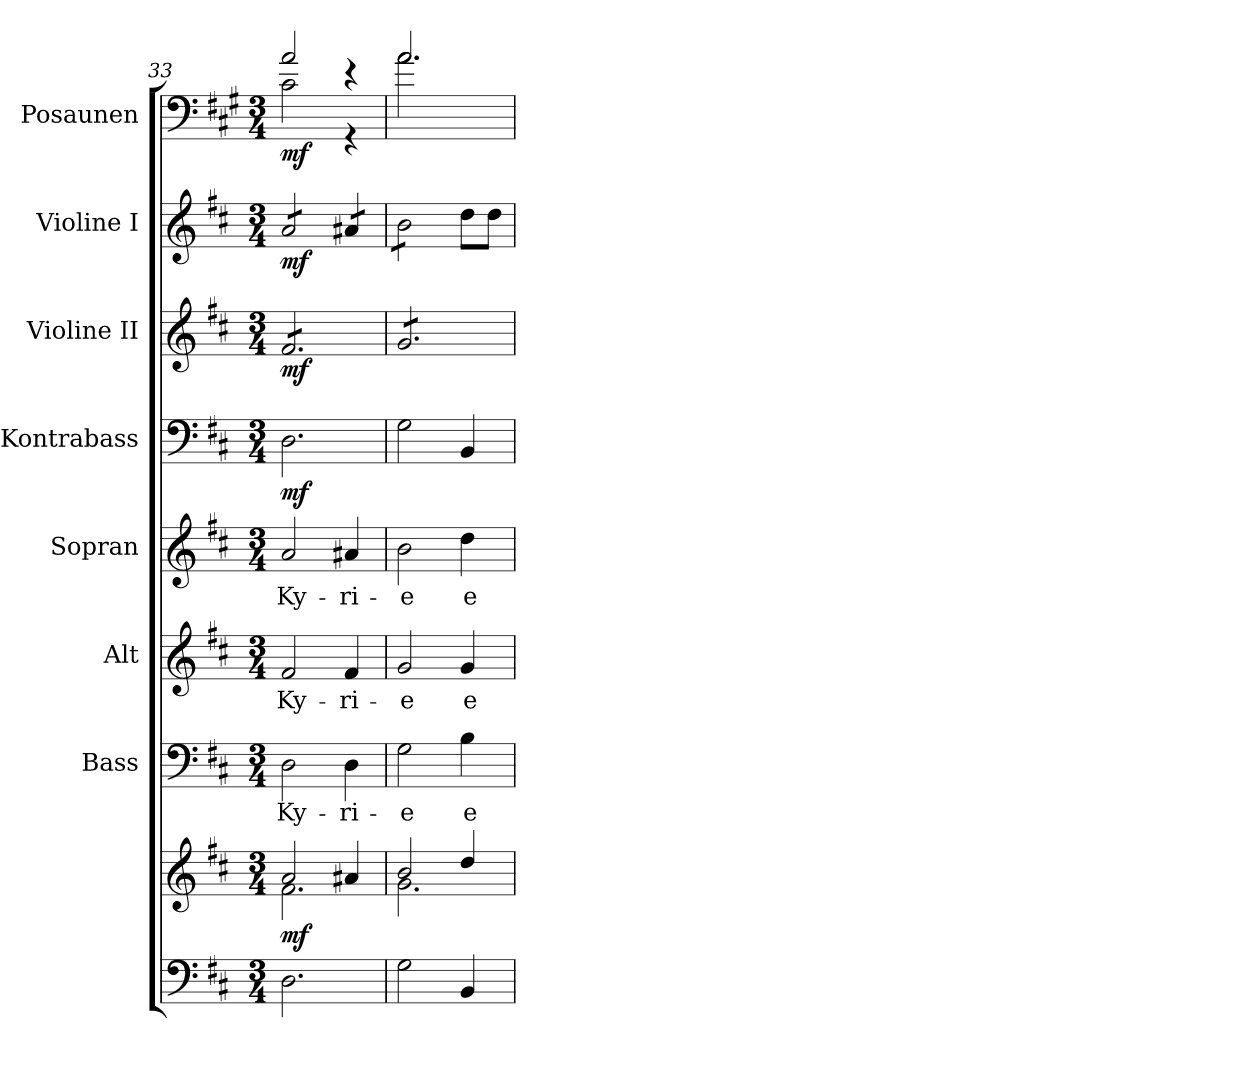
**kern	**kern	**dynam	**kern	**text	**kern	**text	**kern	**text	**kern	**dynam	**kern	**dynam	**kern	**dynam	**kern	**dynam
*part8	*part8	*part8	*part7	*part7	*part6	*part6	*part5	*part5	*part4	*part4	*part3	*part3	*part2	*part2	*part1	*part1
*staff9	*staff8	*staff8/9	*staff7	*staff7	*staff6	*staff6	*staff5	*staff5	*staff4	*staff4	*staff3	*staff3	*staff2	*staff2	*staff1	*staff1
*	*	*	*I"Bass	*	*I"Alt	*	*I"Sopran	*	*I"Kontrabass	*	*I"Violine II	*	*I"Violine I	*	*I"Posaunen	*
*	*	*	*I'B.	*	*I'A.	*	*I'S.	*	*I'Kb.	*	*I'Vl. II	*	*I'Vl. I	*	*I'Pos.	*
*clefF4	*clefG2	*	*clefF4	*	*clefG2	*	*clefG2	*	*clefF4	*	*clefG2	*	*clefG2	*	*clefF4	*
*	*	*	*	*	*	*	*	*	*ITrd7c12	*	*	*	*	*	*ITrd4c7	*
*k[f#c#]	*k[f#c#]	*	*k[f#c#]	*	*k[f#c#]	*	*k[f#c#]	*	*k[f#c#]	*	*k[f#c#]	*	*k[f#c#]	*	*k[f#c#]	*
*D:	*D:	*	*D:	*	*D:	*	*D:	*	*D:	*	*D:	*	*D:	*	*D:	*
*M3/4	*M3/4	*	*M3/4	*	*M3/4	*	*M3/4	*	*M3/4	*	*M3/4	*	*M3/4	*	*M3/4	*
=33	=33	=33	=33	=33	=33	=33	=33	=33	=33	=33	=33	=33	=33	=33	=33	=33
*	*^	*	*	*	*	*	*	*	*	*	*	*	*	*	*	*
!	!	!	!LO:DY:b	!	!LO:LY:b	!	!LO:LY:b	!	!LO:LY:b	!	!LO:DY:b	!	!LO:DY:b	!	!LO:DY:b	!	!LO:DY:b
*	*	*	*	*	*	*	*	*	*	*	*	*	*	*	*	*^	*
*	*	*	*	*	*	*	*	*	*	*	*	*tremolo	*	*	*	*	*	*
*	*	*	*	*	*	*	*	*	*	*	*	*	*	*tremolo	*	*	*	*
2.D\	2a/	2.f#\	mf	2D\	Ky-	2f#/	Ky-	2a/	Ky-	2.DD\	mf	8f#/L	mf	8a/L	mf	2d/	2F#\	mf
.	.	.	.	.	.	.	.	.	.	.	.	8f#/	.	8a/	.	.	.	.
.	.	.	.	.	.	.	.	.	.	.	.	8f#/	.	8a/	.	.	.	.
.	.	.	.	.	.	.	.	.	.	.	.	8f#/	.	8a/J	.	.	.	.
!	!	!	!	!	!LO:LY:b	!	!LO:LY:b	!	!LO:LY:b	!	!	!	!	!	!	!	!	!
.	4a#X/	.	.	4D\	-ri-	4f#/	-ri-	4a#X/	-ri-	.	.	8f#/	.	8a#X/L	.	4r	4r	.
.	.	.	.	.	.	.	.	.	.	.	.	8f#/J	.	8a#X/J	.	.	.	.
=34	=34	=34	=34	=34	=34	=34	=34	=34	=34	=34	=34	=34	=34	=34	=34	=34	=34	=34
!	!	!	!	!	!LO:LY:b	!	!LO:LY:b	!	!LO:LY:b	!	!	!	!	!	!	!	!	!
2G\	2b/	2.g\	.	2G\	-e	2g/	-e	2b\	-e	2GG\	.	8g/L	.	8b\L	.	2.d/	2.d\	.
.	.	.	.	.	.	.	.	.	.	.	.	8g/	.	8b\	.	.	.	.
.	.	.	.	.	.	.	.	.	.	.	.	8g/	.	8b\	.	.	.	.
.	.	.	.	.	.	.	.	.	.	.	.	8g/	.	8b\J	.	.	.	.
*	*	*	*	*	*	*	*	*	*	*	*	*	*	*Xtremolo	*	*	*	*
!	!	!	!	!	!LO:LY:b	!	!LO:LY:b	!	!LO:LY:b	!	!	!	!	!	!	!	!	!
4BB/	4dd/	.	.	4B\	e-	4g/	e-	4dd\	e-	4BBB/	.	8g/	.	8dd\L	.	.	.	.
.	.	.	.	.	.	.	.	.	.	.	.	8g/J	.	8dd\J	.	.	.	.
*	*	*	*	*	*	*	*	*	*	*	*	*Xtremolo	*	*	*	*	*	*
*	*v	*v	*	*	*	*	*	*	*	*	*	*	*	*	*	*v	*v	*
=	=	=	=	=	=	=	=	=	=	=	=	=	=	=	=	=
*-	*-	*-	*-	*-	*-	*-	*-	*-	*-	*-	*-	*-	*-	*-	*-	*-
